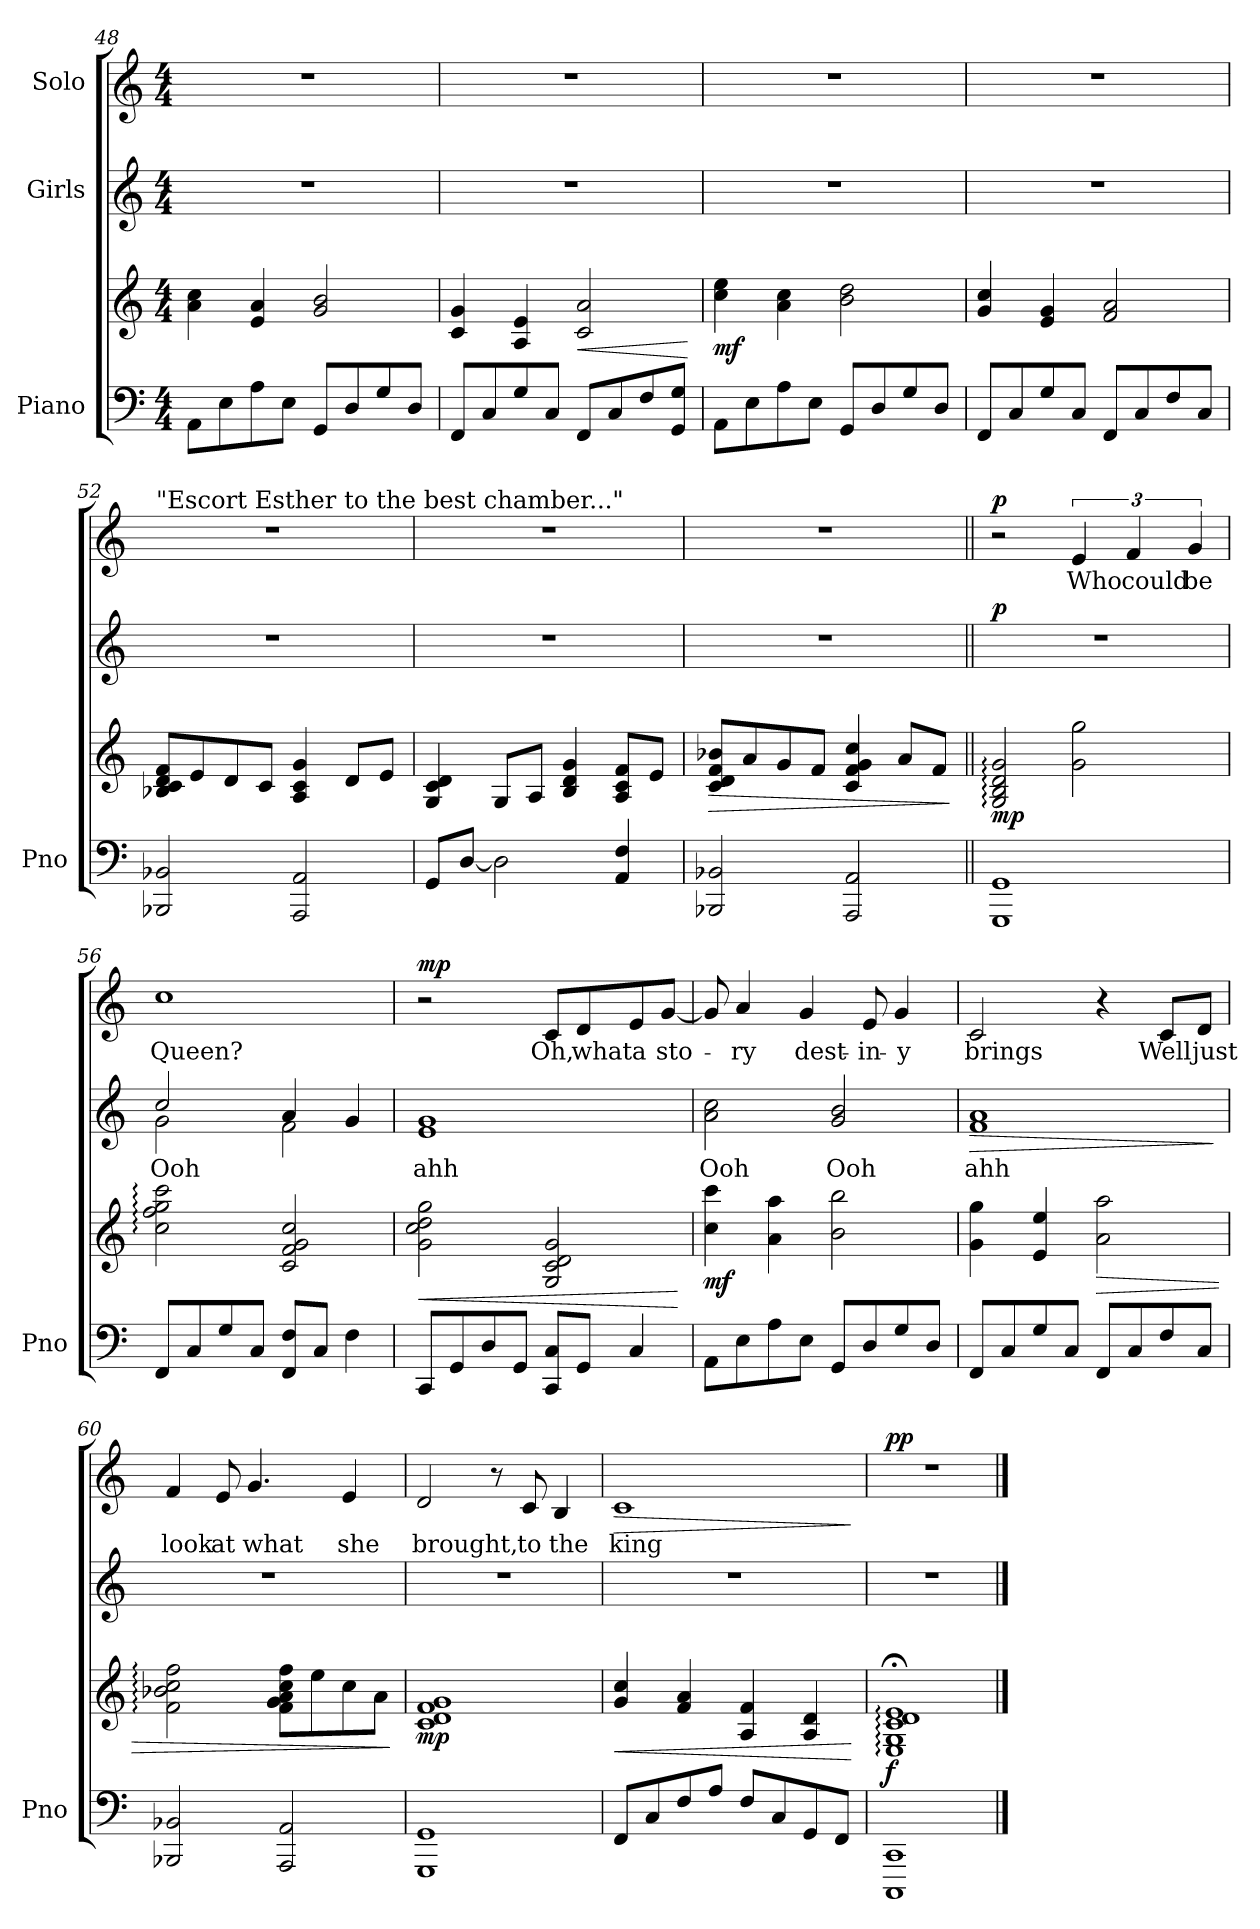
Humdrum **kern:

**kern	**kern	**dynam	**kern	**text	**dynam	**kern	**text	**dynam
*part3	*part3	*part3	*part2	*part2	*part2	*part1	*part1	*part1
*staff4	*staff3	*staff3/4	*staff2	*staff2	*staff2	*staff1	*staff1	*staff1
*I"Piano	*	*	*I"Girls	*	*	*I"Solo	*	*
*I'Pno	*	*	*	*	*	*	*	*
*clefF4	*clefG2	*	*clefG2	*	*	*clefG2	*	*
*k[]	*k[]	*	*k[]	*	*	*k[]	*	*
*M4/4	*M4/4	*	*M4/4	*	*	*M4/4	*	*
=48	=48	=48	=48	=48	=48	=48	=48	=48
8AA\L	4a\ 4cc\	.	1r	.	.	1r	.	.
8E\	.	.	.	.	.	.	.	.
8A\	4e/ 4a/	.	.	.	.	.	.	.
8E\J	.	.	.	.	.	.	.	.
8GG/L	2g/ 2b/	.	.	.	.	.	.	.
8D/	.	.	.	.	.	.	.	.
8G/	.	.	.	.	.	.	.	.
8D/J	.	.	.	.	.	.	.	.
=49	=49	=49	=49	=49	=49	=49	=49	=49
8FF/L	4c/ 4g/	.	1r	.	.	1r	.	.
8C/	.	.	.	.	.	.	.	.
8G/	4A/ 4e/	.	.	.	.	.	.	.
8C/J	.	.	.	.	.	.	.	.
!	!	!LO:HP:b	!	!	!	!	!	!
8FF/L	2c/ 2a/	<	.	.	.	.	.	.
8C/	.	.	.	.	.	.	.	.
8F/	.	.	.	.	.	.	.	.
8GG/ 8G/J	.	.	.	.	.	.	.	.
.	.	[	.	.	.	.	.	.
!!LO:LB:g=z
=50	=50	=50	=50	=50	=50	=50	=50	=50
!	!	!LO:DY:b	!	!	!	!	!	!
8AA\L	4cc\ 4ee\	mf	1r	.	.	1r	.	.
8E\	.	.	.	.	.	.	.	.
8A\	4a\ 4cc\	.	.	.	.	.	.	.
8E\J	.	.	.	.	.	.	.	.
8GG/L	2b\ 2dd\	.	.	.	.	.	.	.
8D/	.	.	.	.	.	.	.	.
8G/	.	.	.	.	.	.	.	.
8D/J	.	.	.	.	.	.	.	.
=51	=51	=51	=51	=51	=51	=51	=51	=51
8FF/L	4g/ 4cc/	.	1r	.	.	1r	.	.
8C/	.	.	.	.	.	.	.	.
8G/	4e/ 4g/	.	.	.	.	.	.	.
8C/J	.	.	.	.	.	.	.	.
8FF/L	2f/ 2a/	.	.	.	.	.	.	.
8C/	.	.	.	.	.	.	.	.
8F/	.	.	.	.	.	.	.	.
8C/J	.	.	.	.	.	.	.	.
=52	=52	=52	=52	=52	=52	=52	=52	=52
!	!	!	!	!	!	!LO:TX:t="Escort Esther to the best chamber..."	!	!
2BBB-X/ 2BB-X/	8B-X/ 8c/ 8d/ 8f/L	.	1r	.	.	1r	.	.
.	8e/	.	.	.	.	.	.	.
.	8d/	.	.	.	.	.	.	.
.	8c/J	.	.	.	.	.	.	.
2AAA/ 2AA/	4A/ 4c/ 4g/	.	.	.	.	.	.	.
.	8d/L	.	.	.	.	.	.	.
.	8e/J	.	.	.	.	.	.	.
=53	=53	=53	=53	=53	=53	=53	=53	=53
8GG/L	4G/ 4c/ 4d/	.	1r	.	.	1r	.	.
[8D/J	.	.	.	.	.	.	.	.
2D\]	8G/L	.	.	.	.	.	.	.
.	8A/J	.	.	.	.	.	.	.
.	4B/ 4d/ 4g/	.	.	.	.	.	.	.
4AA/ 4F/	8A/ 8c/ 8f/L	.	.	.	.	.	.	.
.	8e/J	.	.	.	.	.	.	.
=54	=54	=54	=54	=54	=54	=54	=54	=54
!	!	!LO:HP:b	!	!	!	!	!	!
2BBB-X/ 2BB-X/	8c/ 8d/ 8f/ 8b-X/L	>	1r	.	.	1r	.	.
.	8a/	.	.	.	.	.	.	.
.	8g/	.	.	.	.	.	.	.
.	8f/J	.	.	.	.	.	.	.
2AAA/ 2AA/	4c/ 4f/ 4g/ 4cc/	.	.	.	.	.	.	.
.	8a/L	.	.	.	.	.	.	.
.	8f/J	.	.	.	.	.	.	.
.	.	]	.	.	.	.	.	.
!!LO:LB:g=z
=55||	=55||	=55||	=55||	=55||	=55||	=55||	=55||	=55||
!!LO:REH:place=s1:a:B:fs=14:t=Karkus Ending
*	*	*	*	*	*	*MM103	*	*
!	!	!LO:DY:b	!	!	!LO:DY:b	!	!	!LO:DY:b
1GGG 1GG	2G/: 2B/: 2d/: 2g/:	mp	1r	.	p	2r	.	p
!	!	!	!	!	!	!	!LO:LY:b	!
.	2g\ 2gg\	.	.	.	.	6e/	Who	.
!	!	!	!	!	!	!	!LO:LY:b	!
.	.	.	.	.	.	6f/	could	.
!	!	!	!	!	!	!	!LO:LY:b	!
.	.	.	.	.	.	6g/	be	.
=56	=56	=56	=56	=56	=56	=56	=56	=56
!	!	!	!	!LO:LY:b	!	!	!LO:LY:b	!
*	*	*	*^	*	*	*	*	*
8FF/L	2cc\: 2ff\: 2gg\: 2ccc\:	.	2cc/	2g\	Ooh	.	1cc	Queen?	.
8C/	.	.	.	.	.	.	.	.	.
8G/	.	.	.	.	.	.	.	.	.
8C/J	.	.	.	.	.	.	.	.	.
8FF/ 8F/L	2c/ 2f/ 2g/ 2cc/	.	4a/	2f\	.	.	.	.	.
8C/J	.	.	.	.	.	.	.	.	.
4F\	.	.	4g/	.	.	.	.	.	.
*	*	*	*v	*v	*	*	*	*	*
=57	=57	=57	=57	=57	=57	=57	=57	=57
!	!	!LO:HP:b	!	!LO:LY:b	!	!	!	!LO:DY:b
8CC/L	2g\ 2cc\ 2dd\ 2gg\	<	1e 1g	ahh	.	2r	.	mp
8GG/	.	.	.	.	.	.	.	.
8D/	.	.	.	.	.	.	.	.
8GG/J	.	.	.	.	.	.	.	.
!	!	!	!	!	!	!	!LO:LY:b	!
8CC/ 8C/L	2G/ 2c/ 2d/ 2g/	.	.	.	.	8c/L	Oh,	.
!	!	!	!	!	!	!	!LO:LY:b	!
8GG/J	.	.	.	.	.	8d/	what	.
!	!	!	!	!	!	!	!LO:LY:b	!
4C/	.	.	.	.	.	8e/	a	.
!	!	!	!	!	!	!	!LO:LY:b	!
.	.	.	.	.	.	[8g/J	sto-	.
.	.	[	.	.	.	.	.	.
=58	=58	=58	=58	=58	=58	=58	=58	=58
!	!	!LO:DY:b	!	!LO:LY:b	!	!	!	!
8AA\L	4cc\ 4ccc\	mf	2a\ 2cc\	Ooh	.	8g/]	.	.
!	!	!	!	!	!	!	!LO:LY:b	!
8E\	.	.	.	.	.	4a/	-ry	.
8A\	4a\ 4aa\	.	.	.	.	.	.	.
!	!	!	!	!	!	!	!LO:LY:b	!
8E\J	.	.	.	.	.	4g/	dest-	.
!	!	!	!	!LO:LY:b	!	!	!	!
8GG/L	2b\ 2bb\	.	2g/ 2b/	Ooh	.	.	.	.
!	!	!	!	!	!	!	!LO:LY:b	!
8D/	.	.	.	.	.	8e/	-in-	.
!	!	!	!	!	!	!	!LO:LY:b	!
8G/	.	.	.	.	.	4g/	-y	.
8D/J	.	.	.	.	.	.	.	.
=59	=59	=59	=59	=59	=59	=59	=59	=59
!	!	!	!	!LO:LY:b	!LO:HP:b	!	!LO:LY:b	!
8FF/L	4g\ 4gg\	.	1f 1a	ahh	>	2c/	brings	.
8C/	.	.	.	.	.	.	.	.
8G/	4e/ 4ee/	.	.	.	.	.	.	.
8C/J	.	.	.	.	.	.	.	.
!	!	!LO:HP:b	!	!	!	!	!	!
8FF/L	2a\ 2aa\	>	.	.	.	4r	.	.
8C/	.	.	.	.	.	.	.	.
!	!	!	!	!	!	!	!LO:LY:b	!
8F/	.	.	.	.	.	8c/L	Well	.
!	!	!	!	!	!	!	!LO:LY:b	!
8C/J	.	.	.	.	.	8d/J	just	.
.	.	.	.	.	]	.	.	.
!!LO:PB:g=z
=60	=60	=60	=60	=60	=60	=60	=60	=60
!	!	!	!	!	!	!	!LO:LY:b	!
2BBB-X/ 2BB-X/	2f\: 2b-X\: 2cc\: 2ff\:	.	1r	.	.	4f/	look	.
!	!	!	!	!	!	!	!LO:LY:b	!
.	.	.	.	.	.	8e/	at	.
!	!	!	!	!	!	!	!LO:LY:b	!
.	.	.	.	.	.	4.g/	what	.
2AAA/ 2AA/	8f\ 8g\ 8a\ 8cc\ 8ff\L	.	.	.	.	.	.	.
.	8ee\	.	.	.	.	.	.	.
!	!	!	!	!	!	!	!LO:LY:b	!
.	8cc\	.	.	.	.	4e/	she	.
.	8a\J	.	.	.	.	.	.	.
.	.	]	.	.	.	.	.	.
=61	=61	=61	=61	=61	=61	=61	=61	=61
!	!	!LO:DY:b	!	!	!	!	!LO:LY:b	!
1GGG 1GG	1c 1d 1f 1g	mp	1r	.	.	2d/	brought,	.
*	*	*	*	*	*	*MM100	*	*
.	.	.	.	.	.	8r	.	.
!	!	!	!	!	!	!	!LO:LY:b	!
.	.	.	.	.	.	8c/	to	.
!	!	!	!	!	!	!	!LO:LY:b	!
.	.	.	.	.	.	4B/	the	.
=62	=62	=62	=62	=62	=62	=62	=62	=62
*	*	*	*	*	*	*MM95	*	*
!	!	!LO:HP:b	!	!	!	!	!LO:LY:b	!LO:HP:b
*	*	*	*	*	*	*^	*	*
*	*	*	*	*	*	*	*^	*	*
*	*	*	*	*	*	*	*	*^	*	*
8FF/L	4g/ 4cc/	<	1r	.	.	1c	4ryy	2ryy	2.ryy	king	>
8C/	.	.	.	.	.	.	.	.	.	.	.
*	*	*	*	*	*	*MM92	*	*	*	*	*
8F/	4f/ 4a/	.	.	.	.	.	2.ryy	.	.	.	.
8A/J	.	.	.	.	.	.	.	.	.	.	.
*	*	*	*	*	*	*MM85	*	*	*	*	*
8F/L	4A/ 4f/	.	.	.	.	.	.	2ryy	.	.	.
8C/	.	.	.	.	.	.	.	.	.	.	.
*	*	*	*	*	*	*MM67	*	*	*	*	*
8GG/	4A/ 4d/	.	.	.	.	.	.	.	4ryy	.	.
8FF/J	.	.	.	.	.	.	.	.	.	.	.
.	.	[	.	.	.	.	.	.	.	.	]
=63	=63	=63	=63	=63	=63	=63	=63	=63	=63	=63	=63
!	!	!LO:DY:b	!	!	!	!	!	!	!	!	!LO:DY:b
*	*	*	*	*	*	*v	*v	*v	*v	*	*
1CCC 1CC	1E;<: 1G;<: 1c;<: 1d;<: 1e;<:	f	1r	.	.	1r	.	pp
==	==	==	==	==	==	==	==	==
*-	*-	*-	*-	*-	*-	*-	*-	*-
